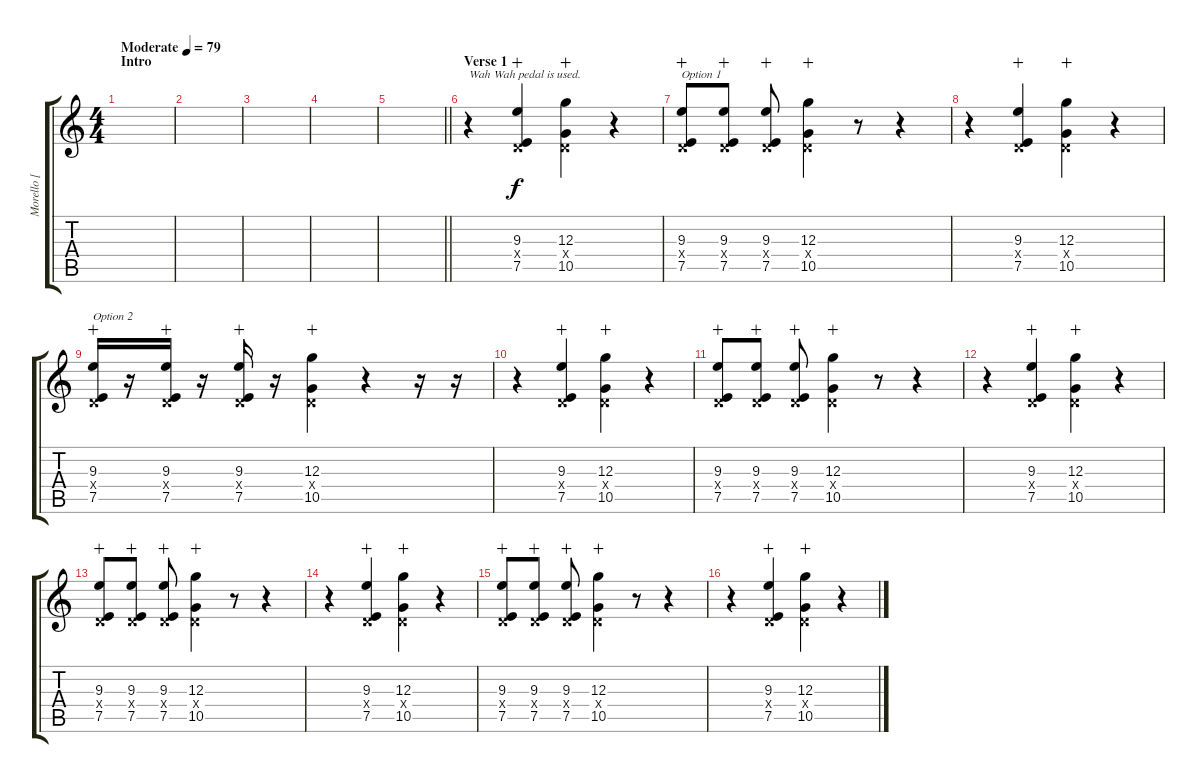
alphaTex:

\track ("Morello [ Guitar ]" "Morello [ ") {instrument overdrivenguitar}
\staff {score tabs}
\tuning (E4 B3 G3 D3 A2 E2) {hide}
\ts (4 4)
\section ("" "Intro")
\tempo (79 "Moderate")
\clef g2
\ks c
|
|
|
|
\barLineRight lightlight
|
\section ("" "Verse 1")
r.4{txt "Wah Wah pedal is used."} (9.3 0.4{x} 7.5).4{wahc} (12.3 0.4{x} 10.5).4{wahc} r.4 |
(9.3 0.4{x} 7.5).8{txt "Option 1" wahc} (9.3 0.4{x} 7.5).8{wahc} (9.3 0.4{x} 7.5).8{wahc} (12.3 0.4{x} 10.5).4{wahc} r.8 r.4 |
r.4 (9.3 0.4{x} 7.5).4{wahc} (12.3 0.4{x} 10.5).4{wahc} r.4 |
(9.3 0.4{x} 7.5).16{txt "Option 2" wahc} r.16 (9.3 0.4{x} 7.5).16{wahc} r.16 (9.3 0.4{x} 7.5).16{wahc} r.16 (12.3 0.4{x} 10.5).4{wahc} r.4 r.16 r.16 |
r.4 (9.3 0.4{x} 7.5).4{wahc} (12.3 0.4{x} 10.5).4{wahc} r.4 |
(9.3 0.4{x} 7.5).8{wahc} (9.3 0.4{x} 7.5).8{wahc} (9.3 0.4{x} 7.5).8{wahc} (12.3 0.4{x} 10.5).4{wahc} r.8 r.4 |
r.4 (9.3 0.4{x} 7.5).4{wahc} (12.3 0.4{x} 10.5).4{wahc} r.4 |
(9.3 0.4{x} 7.5).8{wahc} (9.3 0.4{x} 7.5).8{wahc} (9.3 0.4{x} 7.5).8{wahc} (12.3 0.4{x} 10.5).4{wahc} r.8 r.4 |
r.4 (9.3 0.4{x} 7.5).4{wahc} (12.3 0.4{x} 10.5).4{wahc} r.4 |
(9.3 0.4{x} 7.5).8{wahc} (9.3 0.4{x} 7.5).8{wahc} (9.3 0.4{x} 7.5).8{wahc} (12.3 0.4{x} 10.5).4{wahc} r.8 r.4 |
r.4 (9.3 0.4{x} 7.5).4{wahc} (12.3 0.4{x} 10.5).4{wahc} r.4
